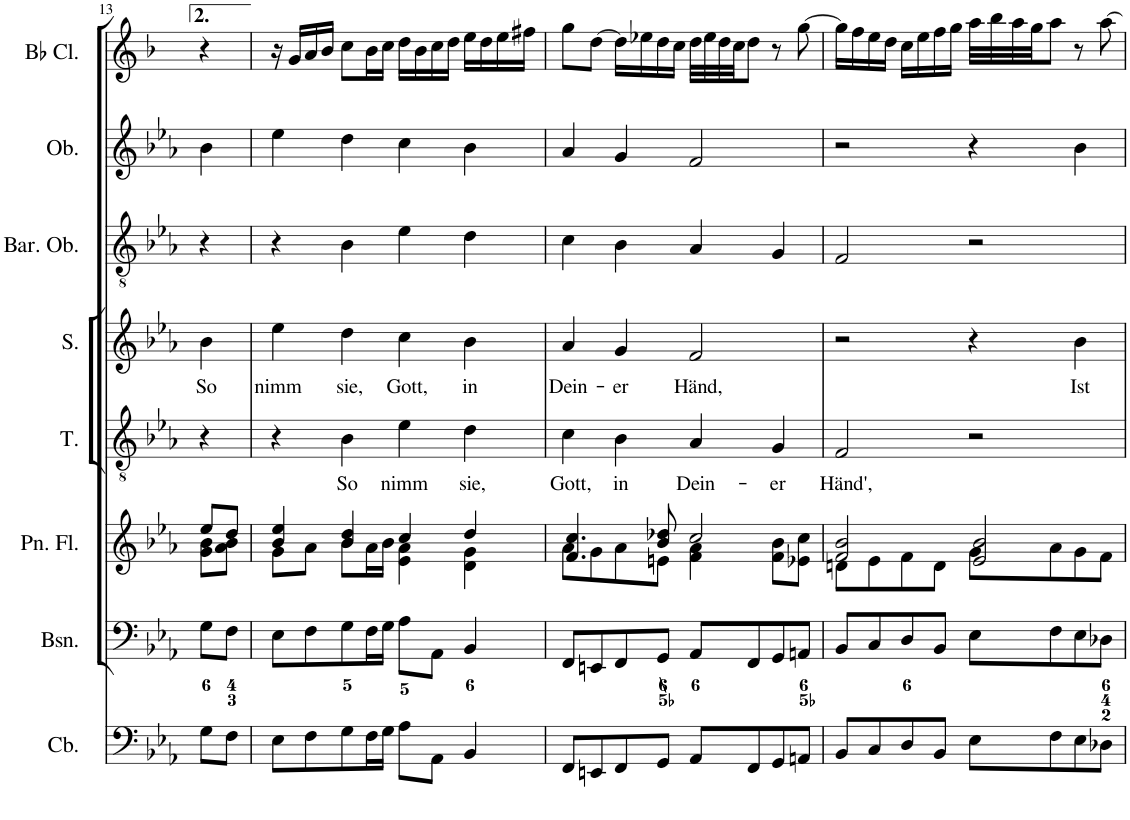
**kern	**kern	**kern	**kern	**text	**kern	**text	**kern	**kern	**kern
*part8	*part7	*part6	*part5	*part5	*part4	*part4	*part3	*part2	*part1
*staff8	*staff7	*staff6	*staff5	*staff5	*staff4	*staff4	*staff3	*staff2	*staff1
*I"Contrabass	*I"Bassoon	*I"Pan Flute	*I"Tenor	*	*I"Soprano	*	*I"Baritone Oboe	*I"Oboe	*I"Bb Clarinet
*I'Cb.	*I'Bsn.	*I'Pn. Fl.	*I'T.	*	*I'S.	*	*I'Bar. Ob.	*I'Ob.	*I'Bb Cl.
!!LO:PB:g=z
*clefF4	*clefF4	*clefG2	*clefGv2	*	*clefG2	*	*clefGv2	*clefG2	*clefG2
*Trd7c12	*	*	*	*	*	*	*	*	*Trd1c2
*k[b-e-a-]	*k[b-e-a-]	*k[b-e-a-]	*k[b-e-a-]	*	*k[b-e-a-]	*	*k[b-e-a-]	*k[b-e-a-]	*k[b-]
*M4/4	*M4/4	*M4/4	*M4/4	*	*M4/4	*	*M4/4	*M4/4	*M4/4
*met(c)	*met(c)	*met(c)	*met(c)	*	*met(c)	*	*met(c)	*met(c)	*met(c)
=13	=13	=13	=13	=13	=13	=13	=13	=13	=13
*	*	*^	*	*	*	*	*	*	*
!	!	!	!	!	!	!	!LO:LY:b	!	!	!
8G\L	8G\L	8ee-/L	8g\ 8b-\L	4r	.	4b-\	So	4r	4b-\	4r
8F\J	8F\J	8dd/J	8a-\ 8b-\J	.	.	.	.	.	.	.
=14	=14	=14	=14	=14	=14	=14	=14	=14	=14	=14
!	!	!	!	!	!	!	!LO:LY:b	!	!	!
8E-\L	8E-\L	4b-/ 4ee-/	8g\L	4r	.	4ee-\	nimm	4r	4ee-\	16r
.	.	.	.	.	.	.	.	.	.	16g/LL
8F\	8F\	.	8a-\J	.	.	.	.	.	.	16a/
.	.	.	.	.	.	.	.	.	.	16b-/JJ
!	!	!	!	!	!LO:LY:b	!	!LO:LY:b	!	!	!
8G\	8G\	4b-/ 4dd/	8b-\L	4B-\	So	4dd\	sie,	4B-\	4dd\	8cc\L
16F\L	16F\L	.	16a-\L	.	.	.	.	.	.	16b-\L
16G\JJ	16G\JJ	.	16b-\JJ	.	.	.	.	.	.	16cc\JJ
!	!	!	!	!	!LO:LY:b	!	!LO:LY:b	!	!	!
8A-\L	8A-\L	4cc/	4e-\ 4a-\	4e-\	nimm	4cc\	Gott,	4e-\	4cc\	16dd\LL
.	.	.	.	.	.	.	.	.	.	16b-\
8AA-\J	8AA-\J	.	.	.	.	.	.	.	.	16cc\
.	.	.	.	.	.	.	.	.	.	16dd\JJ
!	!	!	!	!	!LO:LY:b	!	!LO:LY:b	!	!	!
4BB-/	4BB-/	4dd/	4d\ 4g\	4d\	sie,	4b-\	in	4d\	4b-\	16ee\LL
.	.	.	.	.	.	.	.	.	.	16dd\
.	.	.	.	.	.	.	.	.	.	16ee\
.	.	.	.	.	.	.	.	.	.	16ff#X\JJ
=15	=15	=15	=15	=15	=15	=15	=15	=15	=15	=15
!	!	!	!	!	!LO:LY:b	!	!LO:LY:b	!	!	!
8FF/L	8FF/L	4.f/ 4.cc/	8a-\L	4c\	Gott,	4a-/	Dein-	4c\	4a-/	8gg\L
8EEn/	8EEn/	.	8g\	.	.	.	.	.	.	[8dd\J
!	!	!	!	!	!LO:LY:b	!	!LO:LY:b	!	!	!
8FF/	8FF/	.	8a-\	4B-\	in	4g/	-er	4B-\	4g/	16dd\LL]
.	.	.	.	.	.	.	.	.	.	16ee-X\
8GG/J	8GG/J	8b-/ 8dd-X/	8en\J	.	.	.	.	.	.	16dd\
.	.	.	.	.	.	.	.	.	.	16cc\JJ
!	!	!	!	!	!LO:LY:b	!	!LO:LY:b	!	!	!
8AA-/L	8AA-/L	2cc/	4f\ 4a-\	4A-/	Dein-	2f/	Händ,	4A-/	2f/	32dd\LLL
.	.	.	.	.	.	.	.	.	.	32ee-\
.	.	.	.	.	.	.	.	.	.	32dd\
.	.	.	.	.	.	.	.	.	.	32cc\JJ
8FF/	8FF/	.	.	.	.	.	.	.	.	8dd\J
!	!	!	!	!	!LO:LY:b	!	!	!	!	!
8GG/	8GG/	.	8f\ 8b-\L	4G/	-er	.	.	4G/	.	8r
8AAn/J	8AAn/J	.	8e-X\ 8cc\J	.	.	.	.	.	.	[8gg\
=16	=16	=16	=16	=16	=16	=16	=16	=16	=16	=16
!	!	!	!	!	!LO:LY:b	!	!	!	!	!
8BB-/L	8BB-/L	2f/ 2b-/	8dn\L	2F/	Händ',	2r	.	2F/	2r	16gg\LL]
.	.	.	.	.	.	.	.	.	.	16ff\
8C/	8C/	.	8e-\	.	.	.	.	.	.	16ee\
.	.	.	.	.	.	.	.	.	.	16dd\JJ
8D/	8D/	.	8f\	.	.	.	.	.	.	16cc\LL
.	.	.	.	.	.	.	.	.	.	16ee\
8BB-/J	8BB-/J	.	8d\J	.	.	.	.	.	.	16ff\
.	.	.	.	.	.	.	.	.	.	16gg\JJ
8E-\L	8E-\L	2e-/ 2b-/	8g\L	2r	.	4r	.	2r	4r	32aa\LLL
.	.	.	.	.	.	.	.	.	.	32bb-\
.	.	.	.	.	.	.	.	.	.	32aa\
.	.	.	.	.	.	.	.	.	.	32gg\JJ
8F\	8F\	.	8a-\	.	.	.	.	.	.	8aa\J
!	!	!	!	!	!	!	!LO:LY:b	!	!	!
8E-\	8E-\	.	8g\	.	.	4b-\	Ist	.	4b-\	8r
8D-X\J	8D-X\J	.	8f\J	.	.	.	.	.	.	[8aa\
*	*	*v	*v	*	*	*	*	*	*	*
=	=	=	=	=	=	=	=	=	=
*-	*-	*-	*-	*-	*-	*-	*-	*-	*-
